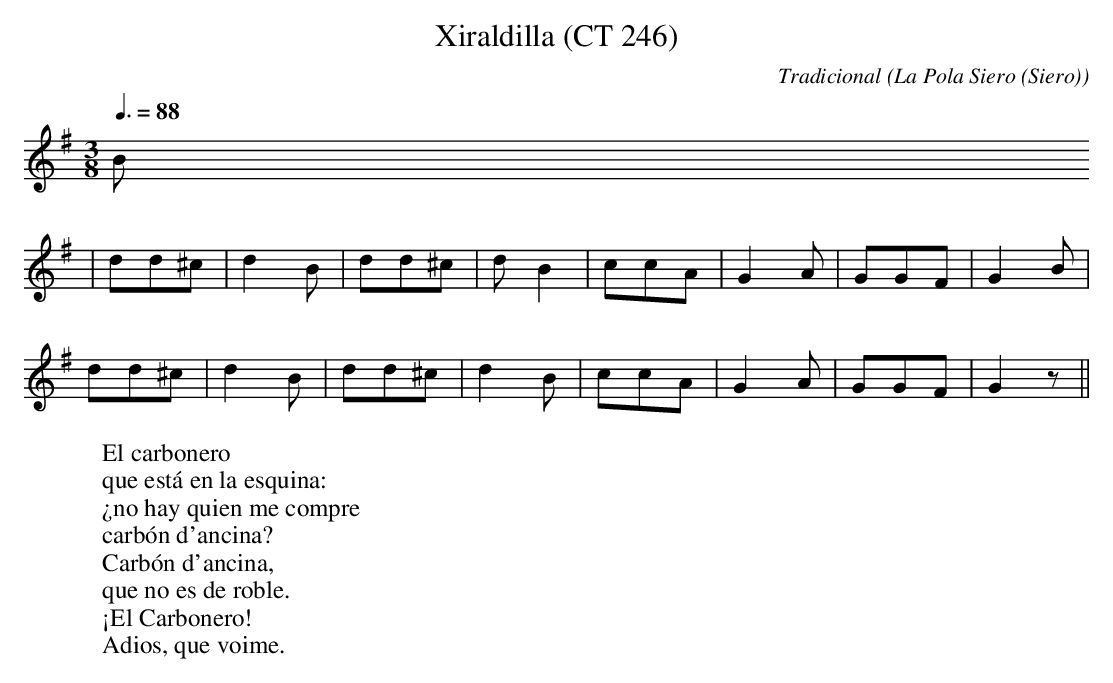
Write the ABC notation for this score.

X:1
T:Xiraldilla (CT 246)
C:Tradicional
O:La Pola Siero (Siero)
M:3/8
L:1/8
Q:3/8=88
W:El carbonero
W:que está en la esquina:
W:¿no hay quien me compre
W:carbón d'ancina?
W:Carbón d'ancina,
W:que no es de roble.
W:¡El Carbonero!
W:Adios, que voime.
K:G
B
|dd^c|d2 B|dd^c|d B2|ccA|G2 A|GGF|G2 B|
dd^c|d2 B|dd^c|d2 B|ccA|G2 A|GGF|G2 z||
